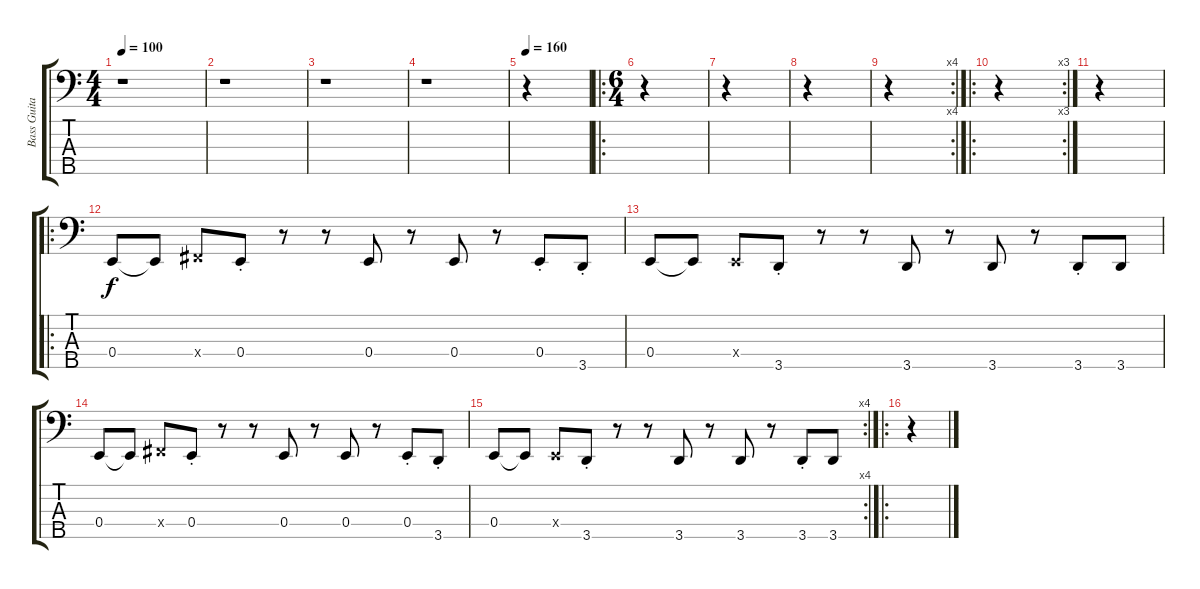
\track ("Bass Guitar" "Bass Guita") {instrument electricbassfinger}
\staff {score tabs}
\tuning (G2 D2 A1 E1 B0) {hide}
\ts (4 4)
\tempo 100
\clef f4
\ks c
r.1{dy f} |
r.1 |
r.1 |
r.1 |
\tempo 160
r.4 |
\ro
\ts (6 4)
r.4 |
r.4 |
r.4 |
\rc 4
r.4 |
\ro
\rc 3
r.4 |
r.4 |
\ro
0.4.8 0.4{t}.8 2.4{x}.8 0.4{st}.8 r.8 r.8 0.4.8 r.8 0.4.8 r.8 0.4{st}.8 3.5{st}.8 |
0.4.8 0.4{t}.8 0.4{x}.8 3.5{st}.8 r.8 r.8 3.5.8 r.8 3.5.8 r.8 3.5{st}.8 3.5.8 |
0.4.8 0.4{t}.8 2.4{x}.8 0.4{st}.8 r.8 r.8 0.4.8 r.8 0.4.8 r.8 0.4{st}.8 3.5{st}.8 |
\rc 4
0.4.8 0.4{t}.8 0.4{x}.8 3.5{st}.8 r.8 r.8 3.5.8 r.8 3.5.8 r.8 3.5{st}.8 3.5.8 |
\ro
r.4
